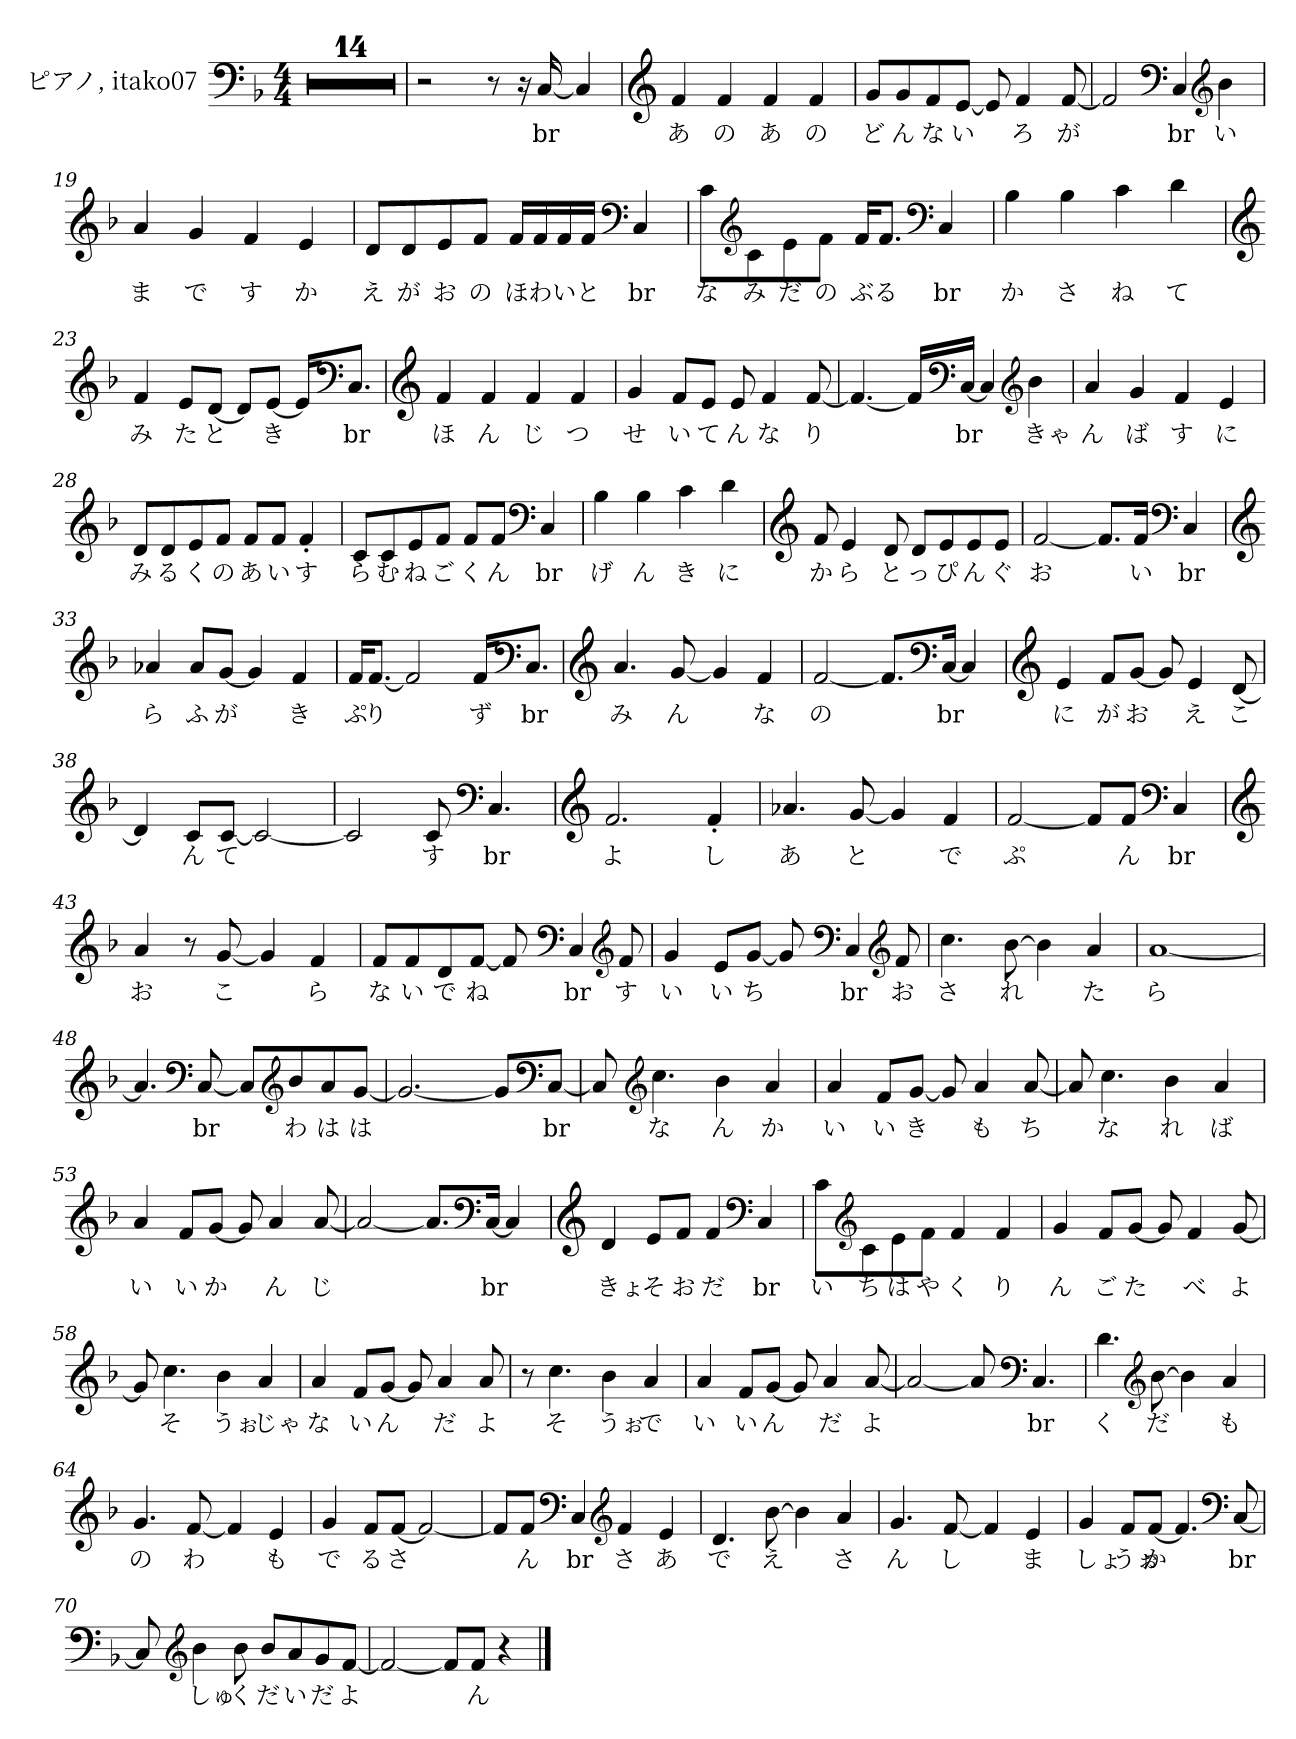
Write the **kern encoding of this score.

**kern	**text
*part1	*part1
*staff1	*staff1
*I"ピアノ, itako07	*
*clefF4	*
*k[b-]	*
*M4/4	*
*MM179	*
=1	=1
1r	.
=2	=2
1r	.
=3	=3
1r	.
=4	=4
1r	.
=5	=5
1r	.
=6	=6
1r	.
=7	=7
1r	.
=8	=8
1r	.
=9	=9
1r	.
=10	=10
1r	.
=11	=11
1r	.
=12	=12
1r	.
=13	=13
1r	.
=14	=14
1r	.
=15	=15
2r	.
8r	.
16r	.
!	!LO:LY:b
[16C/	br
4C/]	.
!!LO:LB:g=z
=16	=16
*clefG2	*
!	!LO:LY:b
4f/	あ
!	!LO:LY:b
4f/	の
!	!LO:LY:b
4f/	あ
!	!LO:LY:b
4f/	の
=17	=17
!	!LO:LY:b
8g/L	ど
!	!LO:LY:b
8g/	ん
!	!LO:LY:b
8f/	な
!	!LO:LY:b
[8e/J	い
8e/]	.
!	!LO:LY:b
4f/	ろ
!	!LO:LY:b
[8f/	が
=18	=18
2f/]	.
*clefF4	*
!	!LO:LY:b
4C/	br
*clefG2	*
!	!LO:LY:b
4b-\	い
=19	=19
!	!LO:LY:b
4a/	ま
!	!LO:LY:b
4g/	で
!	!LO:LY:b
4f/	す
!	!LO:LY:b
4e/	か
=20	=20
!	!LO:LY:b
8d/L	え
!	!LO:LY:b
8d/	が
!	!LO:LY:b
8e/	お
!	!LO:LY:b
8f/J	の
!	!LO:LY:b
16f/LL	ほ
!	!LO:LY:b
16f/	わ
!	!LO:LY:b
16f/	い
!	!LO:LY:b
16f/JJ	と
*clefF4	*
!	!LO:LY:b
4C/	br
!!LO:LB:g=z
=21	=21
!	!LO:LY:b
8c\L	な
*clefG2	*
!	!LO:LY:b
8c\	み
!	!LO:LY:b
8e\	だ
!	!LO:LY:b
8f\J	の
!	!LO:LY:b
16f/KL	ぶ
!	!LO:LY:b
8.f/J	る
*clefF4	*
!	!LO:LY:b
4C/	br
=22	=22
!	!LO:LY:b
4B-\	か
!	!LO:LY:b
4B-\	さ
!	!LO:LY:b
4c\	ね
!	!LO:LY:b
4d\	て
=23	=23
*clefG2	*
!	!LO:LY:b
4f/	み
!	!LO:LY:b
8e/L	た
!	!LO:LY:b
[8d/J	と
8d/L]	.
!	!LO:LY:b
[8e/J	き
16e/KL]	.
*clefF4	*
!	!LO:LY:b
8.C/J	br
=24	=24
*clefG2	*
!	!LO:LY:b
4f/	ほ
!	!LO:LY:b
4f/	ん
!	!LO:LY:b
4f/	じ
!	!LO:LY:b
4f/	つ
=25	=25
!	!LO:LY:b
4g/	せ
!	!LO:LY:b
8f/L	い
!	!LO:LY:b
8e/J	て
!	!LO:LY:b
8e/	ん
!	!LO:LY:b
4f/	な
!	!LO:LY:b
[8f/	り
!!LO:LB:g=z
=26	=26
4.f/_	.
16f/LL]	.
*clefF4	*
!	!LO:LY:b
[16C/JJ	br
4C/]	.
*clefG2	*
!	!LO:LY:b
4b-\	きゃ
=27	=27
!	!LO:LY:b
4a/	ん
!	!LO:LY:b
4g/	ば
!	!LO:LY:b
4f/	す
!	!LO:LY:b
4e/	に
=28	=28
!	!LO:LY:b
8d/L	み
!	!LO:LY:b
8d/	る
!	!LO:LY:b
8e/	く
!	!LO:LY:b
8f/J	の
!	!LO:LY:b
8f/L	あ
!	!LO:LY:b
8f/J	い
!	!LO:LY:b
4f'/	す
=29	=29
!	!LO:LY:b
8c/L	ら
!	!LO:LY:b
8c/	む
!	!LO:LY:b
8e/	ね
!	!LO:LY:b
8f/J	ご
!	!LO:LY:b
8f/L	く
!	!LO:LY:b
8f/J	ん
*clefF4	*
!	!LO:LY:b
4C/	br
=30	=30
!	!LO:LY:b
4B-\	げ
!	!LO:LY:b
4B-\	ん
!	!LO:LY:b
4c\	き
!	!LO:LY:b
4d\	に
!!LO:LB:g=z
=31	=31
*clefG2	*
!	!LO:LY:b
8f/	か
!	!LO:LY:b
4e/	ら
!	!LO:LY:b
8d/	と
!	!LO:LY:b
8d/L	っ
!	!LO:LY:b
8e/	ぴ
!	!LO:LY:b
8e/	ん
!	!LO:LY:b
8e/J	ぐ
=32	=32
!	!LO:LY:b
[2f/	お
8.f/L]	.
!	!LO:LY:b
16f/Jk	い
*clefF4	*
!	!LO:LY:b
4C/	br
=33	=33
*clefG2	*
!	!LO:LY:b
4a-X/	ら
!	!LO:LY:b
8a-/L	ふ
!	!LO:LY:b
[8g/J	が
4g/]	.
!	!LO:LY:b
4f/	き
=34	=34
!	!LO:LY:b
16f/KL	ぷ
!	!LO:LY:b
[8.f/J	り
2f/]	.
!	!LO:LY:b
16f/KL	ず
*clefF4	*
!	!LO:LY:b
8.C/J	br
=35	=35
*clefG2	*
!	!LO:LY:b
4.a/	み
!	!LO:LY:b
[8g/	ん
4g/]	.
!	!LO:LY:b
4f/	な
!!LO:LB:g=z
=36	=36
!	!LO:LY:b
[2f/	の
8.f/L]	.
*clefF4	*
!	!LO:LY:b
[16C/Jk	br
4C/]	.
=37	=37
*clefG2	*
!	!LO:LY:b
4e/	に
!	!LO:LY:b
8f/L	が
!	!LO:LY:b
[8g/J	お
8g/]	.
!	!LO:LY:b
4e/	え
!	!LO:LY:b
[8d/	こ
=38	=38
4d/]	.
!	!LO:LY:b
8c/L	ん
!	!LO:LY:b
[8c/J	て
2c/_	.
=39	=39
2c/]	.
!	!LO:LY:b
8c/	す
*clefF4	*
!	!LO:LY:b
4.C/	br
=40	=40
*clefG2	*
!	!LO:LY:b
2.f/	よ
!	!LO:LY:b
4f'/	し
=41	=41
!	!LO:LY:b
4.a-X/	あ
!	!LO:LY:b
[8g/	と
4g/]	.
!	!LO:LY:b
4f/	で
!!LO:LB:g=z
=42	=42
!	!LO:LY:b
[2f/	ぷ
8f/L]	.
!	!LO:LY:b
8f/J	ん
*clefF4	*
!	!LO:LY:b
4C/	br
=43	=43
*clefG2	*
!	!LO:LY:b
4a/	お
8r	.
!	!LO:LY:b
[8g/	こ
4g/]	.
!	!LO:LY:b
4f/	ら
=44	=44
!	!LO:LY:b
8f/L	な
!	!LO:LY:b
8f/	い
!	!LO:LY:b
8d/	で
!	!LO:LY:b
[8f/J	ね
8f/]	.
*clefF4	*
!	!LO:LY:b
4C/	br
*clefG2	*
!	!LO:LY:b
8f/	す
=45	=45
!	!LO:LY:b
4g/	い
!	!LO:LY:b
8e/L	い
!	!LO:LY:b
[8g/J	ち
8g/]	.
*clefF4	*
!	!LO:LY:b
4C/	br
*clefG2	*
!	!LO:LY:b
8f/	お
=46	=46
!	!LO:LY:b
4.cc\	さ
!	!LO:LY:b
[8b-\	れ
4b-\]	.
!	!LO:LY:b
4a/	た
!!LO:LB:g=z
=47	=47
!	!LO:LY:b
[1a	ら
=48	=48
4.a/]	.
*clefF4	*
!	!LO:LY:b
[8C/	br
8C/L]	.
*clefG2	*
!	!LO:LY:b
8b-/	わ
!	!LO:LY:b
8a/	は
!	!LO:LY:b
[8g/J	は
=49	=49
2.g/_	.
8g/L]	.
*clefF4	*
!	!LO:LY:b
[8C/J	br
=50	=50
8C/]	.
*clefG2	*
!	!LO:LY:b
4.cc\	な
!	!LO:LY:b
4b-\	ん
!	!LO:LY:b
4a/	か
=51	=51
!	!LO:LY:b
4a/	い
!	!LO:LY:b
8f/L	い
!	!LO:LY:b
[8g/J	き
8g/]	.
!	!LO:LY:b
4a/	も
!	!LO:LY:b
[8a/	ち
=52	=52
8a/]	.
!	!LO:LY:b
4.cc\	な
!	!LO:LY:b
4b-\	れ
!	!LO:LY:b
4a/	ば
!!LO:LB:g=z
=53	=53
!	!LO:LY:b
4a/	い
!	!LO:LY:b
8f/L	い
!	!LO:LY:b
[8g/J	か
8g/]	.
!	!LO:LY:b
4a/	ん
!	!LO:LY:b
[8a/	じ
=54	=54
2a/_	.
8.a/L]	.
*clefF4	*
!	!LO:LY:b
[16C/Jk	br
4C/]	.
=55	=55
*clefG2	*
!	!LO:LY:b
4d/	きょ
!	!LO:LY:b
8e/L	そ
!	!LO:LY:b
8f/J	お
!	!LO:LY:b
4f/	だ
*clefF4	*
!	!LO:LY:b
4C/	br
=56	=56
!	!LO:LY:b
8c\L	い
*clefG2	*
!	!LO:LY:b
8c\	ち
!	!LO:LY:b
8e\	は
!	!LO:LY:b
8f\J	や
!	!LO:LY:b
4f/	く
!	!LO:LY:b
4f/	り
=57	=57
!	!LO:LY:b
4g/	ん
!	!LO:LY:b
8f/L	ご
!	!LO:LY:b
[8g/J	た
8g/]	.
!	!LO:LY:b
4f/	べ
!	!LO:LY:b
[8g/	よ
!!LO:LB:g=z
=58	=58
8g/]	.
!	!LO:LY:b
4.cc\	そ
!	!LO:LY:b
4b-\	うぉ
!	!LO:LY:b
4a/	じゃ
=59	=59
!	!LO:LY:b
4a/	な
!	!LO:LY:b
8f/L	い
!	!LO:LY:b
[8g/J	ん
8g/]	.
!	!LO:LY:b
4a/	だ
!	!LO:LY:b
8a/	よ
=60	=60
8r	.
!	!LO:LY:b
4.cc\	そ
!	!LO:LY:b
4b-\	うぉ
!	!LO:LY:b
4a/	で
=61	=61
!	!LO:LY:b
4a/	い
!	!LO:LY:b
8f/L	い
!	!LO:LY:b
[8g/J	ん
8g/]	.
!	!LO:LY:b
4a/	だ
!	!LO:LY:b
[8a/	よ
=62	=62
2a/_	.
8a/]	.
*clefF4	*
!	!LO:LY:b
4.C/	br
=63	=63
!	!LO:LY:b
4.d\	く
*clefG2	*
!	!LO:LY:b
[8b-\	だ
4b-\]	.
!	!LO:LY:b
4a/	も
!!LO:LB:g=z
=64	=64
!	!LO:LY:b
4.g/	の
!	!LO:LY:b
[8f/	わ
4f/]	.
!	!LO:LY:b
4e/	も
=65	=65
!	!LO:LY:b
4g/	で
!	!LO:LY:b
8f/L	る
!	!LO:LY:b
[8f/J	さ
2f/_	.
=66	=66
8f/L]	.
!	!LO:LY:b
8f/J	ん
*clefF4	*
!	!LO:LY:b
4C/	br
*clefG2	*
!	!LO:LY:b
4f/	さ
!	!LO:LY:b
4e/	あ
=67	=67
!	!LO:LY:b
4.d/	で
!	!LO:LY:b
[8b-\	え
4b-\]	.
!	!LO:LY:b
4a/	さ
=68	=68
!	!LO:LY:b
4.g/	ん
!	!LO:LY:b
[8f/	し
4f/]	.
!	!LO:LY:b
4e/	ま
=69	=69
!	!LO:LY:b
4g/	しょ
!	!LO:LY:b
8f/L	うぉ
!	!LO:LY:b
[8f/J	か
4.f/]	.
*clefF4	*
!	!LO:LY:b
[8C/	br
!!LO:PB:g=z
=70	=70
8C/]	.
*clefG2	*
!	!LO:LY:b
4b-\	しゅ
!	!LO:LY:b
8b-\	く
!	!LO:LY:b
8b-/L	だ
!	!LO:LY:b
8a/	い
!	!LO:LY:b
8g/	だ
!	!LO:LY:b
[8f/J	よ
=71	=71
2f/_	.
8f/L]	.
!	!LO:LY:b
8f/J	ん
4r	.
==	==
*-	*-
